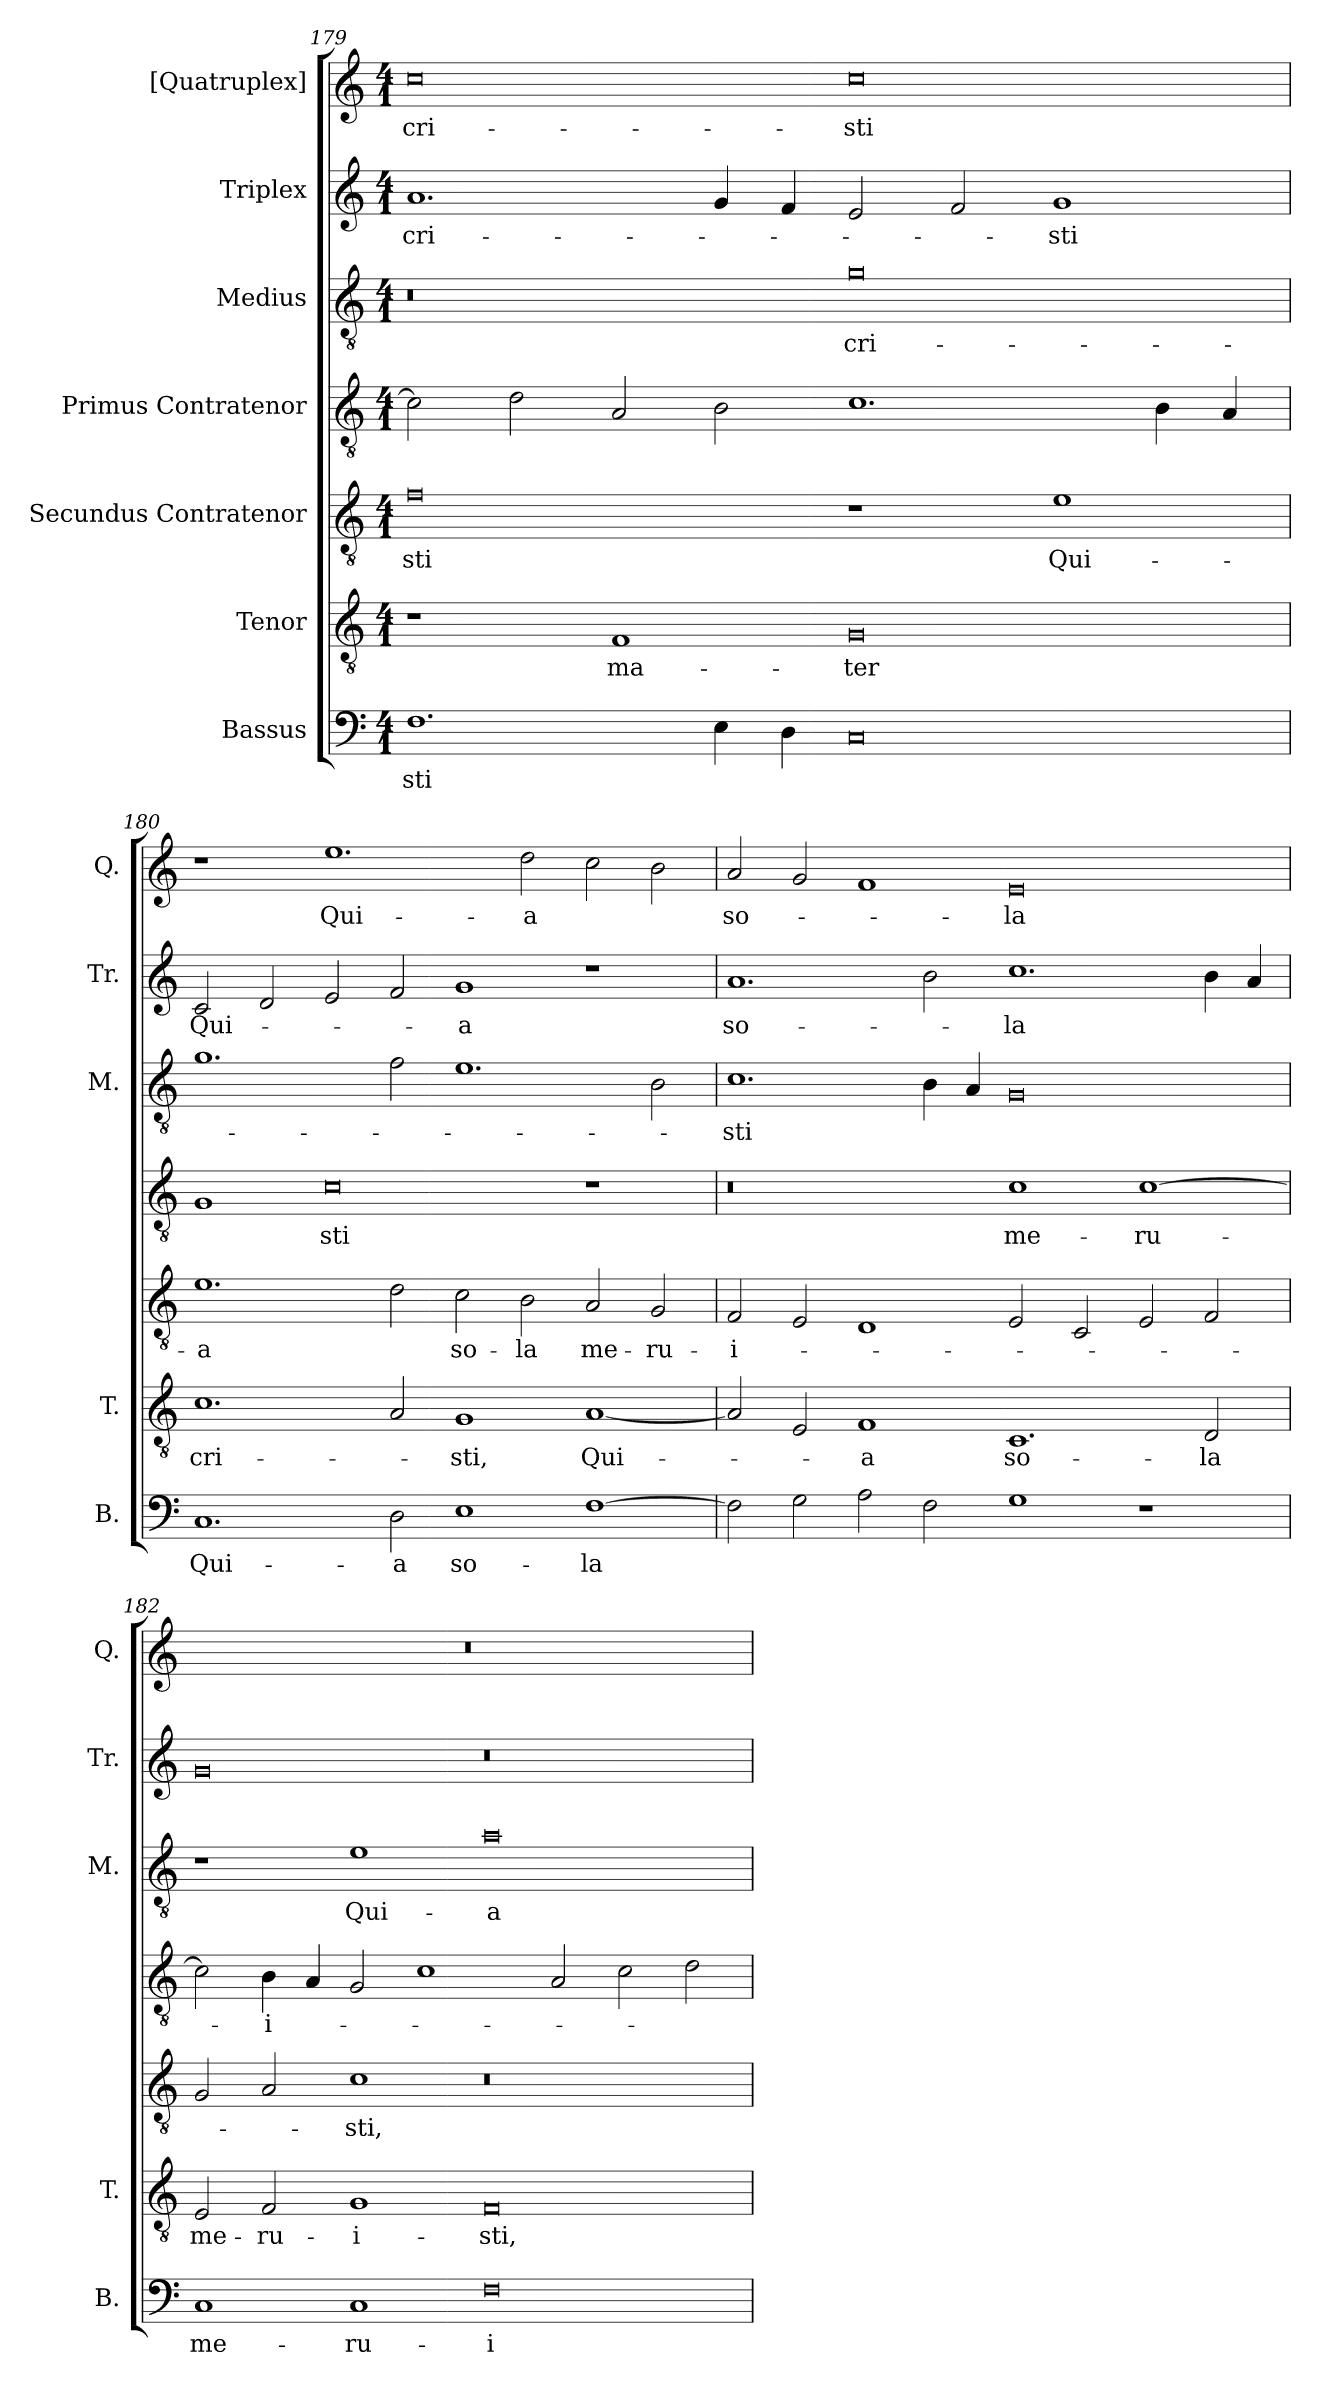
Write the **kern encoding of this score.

**kern	**text	**kern	**text	**kern	**text	**kern	**text	**kern	**text	**kern	**text	**kern	**text
*part7	*part7	*part6	*part6	*part5	*part5	*part4	*part4	*part3	*part3	*part2	*part2	*part1	*part1
*staff7	*staff7	*staff6	*staff6	*staff5	*staff5	*staff4	*staff4	*staff3	*staff3	*staff2	*staff2	*staff1	*staff1
*I"Bassus	*	*I"Tenor	*	*I"Secundus Contratenor	*	*I"Primus Contratenor	*	*I"Medius	*	*I"Triplex	*	*I"[Quatruplex]	*
*I'B.	*	*I'T.	*	*	*	*	*	*I'M.	*	*I'Tr.	*	*I'Q.	*
*clefF4	*	*clefGv2	*	*clefGv2	*	*clefGv2	*	*clefGv2	*	*clefG2	*	*clefG2	*
*	*	*ITrd7c12	*	*ITrd7c12	*	*ITrd7c12	*	*ITrd7c12	*	*	*	*	*
*k[]	*	*k[]	*	*k[]	*	*k[]	*	*k[]	*	*k[]	*	*k[]	*
*C:	*	*C:	*	*C:	*	*C:	*	*C:	*	*C:	*	*C:	*
*M4/1	*	*M4/1	*	*M4/1	*	*M4/1	*	*M4/1	*	*M4/1	*	*M4/1	*
=179	=179	=179	=179	=179	=179	=179	=179	=179	=179	=179	=179	=179	=179
!	!LO:LY:b:color=#000000	!	!	!	!	!	!	!	!	!	!	!	!
!	!	!	!	!	!LO:LY:b:color=#000000	!	!	!	!	!	!	!	!
!	!	!	!	!	!	!	!	!	!	!	!LO:LY:b:color=#000000	!	!
!	!	!	!	!	!	!	!	!	!	!	!	!	!LO:LY:b:color=#000000
1.Fi	-sti	1r	.	0Fi	-sti	2Ci\]	.	0r	.	1.ai	cri-	0cci	cri-
.	.	.	.	.	.	2Di\	.	.	.	.	.	.	.
!	!	!	!LO:LY:b:color=#000000	!	!	!	!	!	!	!	!	!	!
.	.	1FFi	ma-	.	.	2AAi/	.	.	.	.	.	.	.
4Ei\	.	.	.	.	.	2BBi\	.	.	.	4gi/	.	.	.
4Di\	.	.	.	.	.	.	.	.	.	4fi/	.	.	.
!	!	!	!LO:LY:b:color=#000000	!	!	!	!	!	!	!	!	!	!
!	!	!	!	!	!	!	!	!	!LO:LY:b:color=#000000	!	!	!	!
!	!	!	!	!	!	!	!	!	!	!	!	!	!LO:LY:b:color=#000000
0Ci	.	0GGi	-ter	1r	.	1.Ci	.	0Gi	cri-	2ei/	.	0cci	-sti
.	.	.	.	.	.	.	.	.	.	2fi/	.	.	.
!	!	!	!	!	!LO:LY:b:color=#000000	!	!	!	!	!	!	!	!
!	!	!	!	!	!	!	!	!	!	!	!LO:LY:b:color=#000000	!	!
.	.	.	.	1Ei	Qui-	.	.	.	.	1gi	-sti	.	.
.	.	.	.	.	.	4BBi\	.	.	.	.	.	.	.
.	.	.	.	.	.	4AAi/	.	.	.	.	.	.	.
!!LO:LB:g=z
=180`	=180`	=180`	=180`	=180`	=180`	=180`	=180`	=180`	=180`	=180`	=180`	=180`	=180`
!	!LO:LY:b:color=#000000	!	!	!	!	!	!	!	!	!	!	!	!
!	!	!	!LO:LY:b:color=#000000	!	!	!	!	!	!	!	!	!	!
!	!	!	!	!	!LO:LY:b:color=#000000	!	!	!	!	!	!	!	!
!	!	!	!	!	!	!	!	!	!	!	!LO:LY:b:color=#000000	!	!
1.Ci	Qui-	1.Ci	cri-	1.Ei	-a	1GGi	.	1.Gi	.	2ci/	Qui-	1r	.
.	.	.	.	.	.	.	.	.	.	2di/	.	.	.
!	!	!	!	!	!	!	!LO:LY:b:color=#000000	!	!	!	!	!	!
!	!	!	!	!	!	!	!	!	!	!	!	!	!LO:LY:b:color=#000000
.	.	.	.	.	.	0Ci	-sti	.	.	2ei/	.	1.eei	Qui-
!	!LO:LY:b:color=#000000	!	!	!	!	!	!	!	!	!	!	!	!
2Di\	-a	2AAi/	.	2Di\	.	.	.	2Fi\	.	2fi/	.	.	.
!	!LO:LY:b:color=#000000	!	!	!	!	!	!	!	!	!	!	!	!
!	!	!	!LO:LY:b:color=#000000	!	!	!	!	!	!	!	!	!	!
!	!	!	!	!	!LO:LY:b:color=#000000	!	!	!	!	!	!	!	!
!	!	!	!	!	!	!	!	!	!	!	!LO:LY:b:color=#000000	!	!
1Ei	so-	1GGi	-sti,	2Ci\	so-	.	.	1.Ei	.	1gi	-a	.	.
!	!	!	!	!	!LO:LY:b:color=#000000	!	!	!	!	!	!	!	!
!	!	!	!	!	!	!	!	!	!	!	!	!	!LO:LY:b:color=#000000
.	.	.	.	2BBi\	-la	.	.	.	.	.	.	2ddi\	-a
!	!LO:LY:b:color=#000000	!	!	!	!	!	!	!	!	!	!	!	!
!	!	!	!LO:LY:b:color=#000000	!	!	!	!	!	!	!	!	!	!
!	!	!	!	!	!LO:LY:b:color=#000000	!	!	!	!	!	!	!	!
[>1Fi	-la	[<1AAi	Qui-	2AAi/	me-	1r	.	.	.	1r	.	2cci\	.
!	!	!	!	!	!LO:LY:b:color=#000000	!	!	!	!	!	!	!	!
.	.	.	.	2GGi/	-ru-	.	.	2BBi\	.	.	.	2bi\	.
=181`	=181`	=181`	=181`	=181`	=181`	=181`	=181`	=181`	=181`	=181`	=181`	=181`	=181`
!	!	!	!	!	!LO:LY:b:color=#000000	!	!	!	!	!	!	!	!
!	!	!	!	!	!	!	!	!	!LO:LY:b:color=#000000	!	!	!	!
!	!	!	!	!	!	!	!	!	!	!	!LO:LY:b:color=#000000	!	!
!	!	!	!	!	!	!	!	!	!	!	!	!	!LO:LY:b:color=#000000
2Fi\]	.	2AAi/]	.	2FFi/	-i-	0r	.	1.Ci	-sti	1.ai	so-	2ai/	so-
2Gi\	.	2EEi/	.	2EEi/	.	.	.	.	.	.	.	2gi/	.
!	!	!	!LO:LY:b:color=#000000	!	!	!	!	!	!	!	!	!	!
2Ai\	.	1FFi	-a	1DDi	.	.	.	.	.	.	.	1fi	.
2Fi\	.	.	.	.	.	.	.	4BBi\	.	2bi\	.	.	.
.	.	.	.	.	.	.	.	4AAi/	.	.	.	.	.
!	!	!	!LO:LY:b:color=#000000	!	!	!	!	!	!	!	!	!	!
!	!	!	!	!	!	!	!LO:LY:b:color=#000000	!	!	!	!	!	!
!	!	!	!	!	!	!	!	!	!	!	!LO:LY:b:color=#000000	!	!
!	!	!	!	!	!	!	!	!	!	!	!	!	!LO:LY:b:color=#000000
1Gi	.	1.CCi	so-	2EEi/	.	1Ci	me-	0GGi	.	1.cci	-la	0ei	-la
.	.	.	.	2CCi/	.	.	.	.	.	.	.	.	.
!	!	!	!	!	!	!	!LO:LY:b:color=#000000	!	!	!	!	!	!
1r	.	.	.	2EEi/	.	[>1Ci	-ru-	.	.	.	.	.	.
!	!	!	!LO:LY:b:color=#000000	!	!	!	!	!	!	!	!	!	!
.	.	2DDi/	-la	2FFi/	.	.	.	.	.	4bi\	.	.	.
.	.	.	.	.	.	.	.	.	.	4ai/	.	.	.
!!LO:PB:g=z
=182`	=182`	=182`	=182`	=182`	=182`	=182`	=182`	=182`	=182`	=182`	=182`	=182`	=182`
!	!LO:LY:b:color=#000000	!	!	!	!	!	!	!	!	!	!	!	!
!	!	!	!LO:LY:b:color=#000000	!	!	!	!	!	!	!	!	!LO:N:vis=1	!
1Ci	me-	2EEi/	me-	2GGi/	.	2Ci\]	.	1r	.	0gi	.	00r	.
!	!	!	!LO:LY:b:color=#000000	!	!	!	!	!	!	!	!	!	!
!	!	!	!	!	!	!	!LO:LY:b:color=#000000	!	!	!	!	!	!
.	.	2FFi/	-ru-	2AAi/	.	4BBi\	-i-	.	.	.	.	.	.
.	.	.	.	.	.	4AAi/	.	.	.	.	.	.	.
!	!LO:LY:b:color=#000000	!	!	!	!	!	!	!	!	!	!	!	!
!	!	!	!LO:LY:b:color=#000000	!	!	!	!	!	!	!	!	!	!
!	!	!	!	!	!LO:LY:b:color=#000000	!	!	!	!	!	!	!	!
!	!	!	!	!	!	!	!	!	!LO:LY:b:color=#000000	!	!	!	!
1Ci	-ru-	1GGi	-i-	1Ci	-sti,	2GGi/	.	1Ei	Qui-	.	.	.	.
.	.	.	.	.	.	1Ci	.	.	.	.	.	.	.
!	!LO:LY:b:color=#000000	!	!	!	!	!	!	!	!	!	!	!	!
!	!	!	!LO:LY:b:color=#000000	!	!	!	!	!	!	!	!	!	!
!	!	!	!	!	!	!	!	!	!LO:LY:b:color=#000000	!	!	!	!
0Fi	-i-	0FFi	-sti,	0r	.	.	.	0Ai	-a	0r	.	.	.
.	.	.	.	.	.	2AAi/	.	.	.	.	.	.	.
.	.	.	.	.	.	2Ci\	.	.	.	.	.	.	.
.	.	.	.	.	.	2Di\	.	.	.	.	.	.	.
=`	=`	=`	=`	=`	=`	=`	=`	=`	=`	=`	=`	=`	=`
*-	*-	*-	*-	*-	*-	*-	*-	*-	*-	*-	*-	*-	*-
